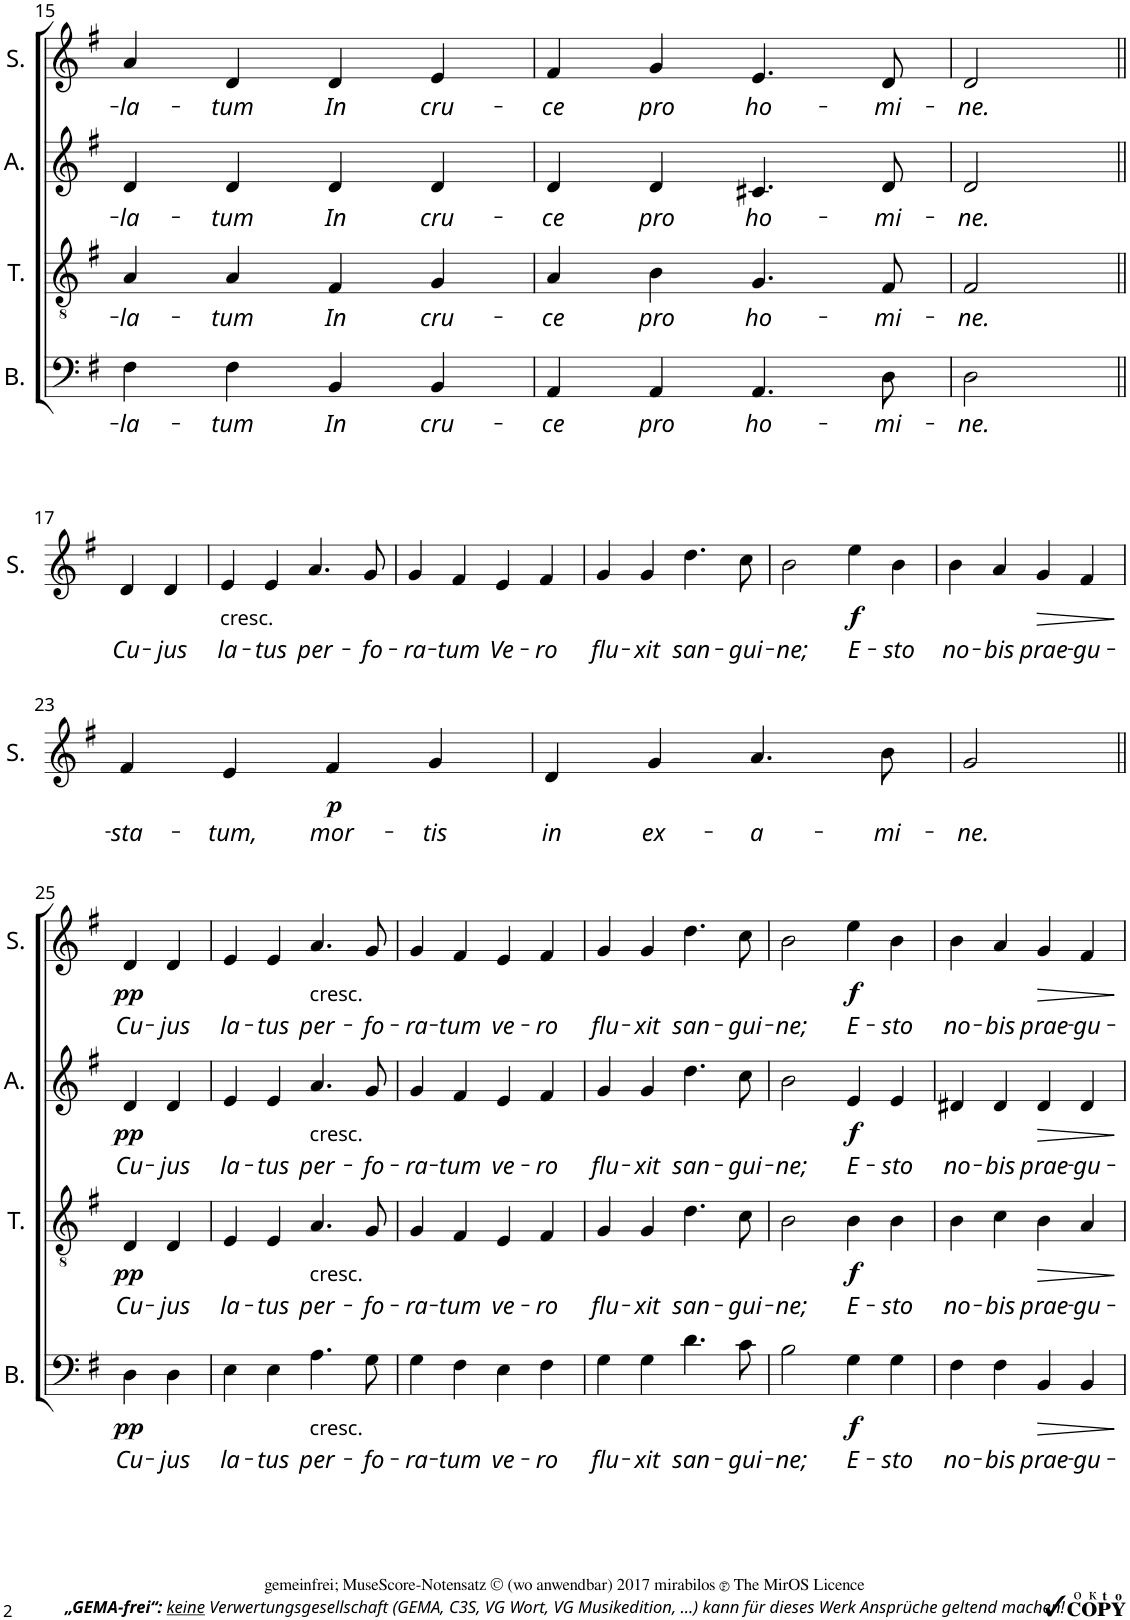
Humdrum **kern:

**kern	**text	**dynam	**kern	**text	**dynam	**kern	**text	**dynam	**kern	**text	**dynam
*part4	*part4	*part4	*part3	*part3	*part3	*part2	*part2	*part2	*part1	*part1	*part1
*staff4	*staff4	*staff4	*staff3	*staff3	*staff3	*staff2	*staff2	*staff2	*staff1	*staff1	*staff1
*I"Bass	*	*	*I"Tenor	*	*	*I"Alto	*	*	*I"Sopran	*	*
*I'B.	*	*	*I'T.	*	*	*I'A.	*	*	*I'S.	*	*
!!LO:PB:g=z
*clefF4	*	*	*clefGv2	*	*	*clefG2	*	*	*clefG2	*	*
*k[f#]	*	*	*k[f#]	*	*	*k[f#]	*	*	*k[f#]	*	*
*M4/4	*	*	*M4/4	*	*	*M4/4	*	*	*M4/4	*	*
=15	=15	=15	=15	=15	=15	=15	=15	=15	=15	=15	=15
!	!LO:LY:b	!	!	!LO:LY:b	!	!	!LO:LY:b	!	!	!LO:LY:b	!
4F#\	-la-	.	4A/	-la-	.	4d/	-la-	.	4a/	-la-	.
!	!LO:LY:b	!	!	!LO:LY:b	!	!	!LO:LY:b	!	!	!LO:LY:b	!
4F#\	-tum	.	4A/	-tum	.	4d/	-tum	.	4d/	-tum	.
!	!LO:LY:b	!	!	!LO:LY:b	!	!	!LO:LY:b	!	!	!LO:LY:b	!
4BB/	In	.	4F#/	In	.	4d/	In	.	4d/	In	.
!	!LO:LY:b	!	!	!LO:LY:b	!	!	!LO:LY:b	!	!	!LO:LY:b	!
4BB/	cru-	.	4G/	cru-	.	4d/	cru-	.	4e/	cru-	.
=16	=16	=16	=16	=16	=16	=16	=16	=16	=16	=16	=16
!	!LO:LY:b	!	!	!LO:LY:b	!	!	!LO:LY:b	!	!	!LO:LY:b	!
4AA/	-ce	.	4A/	-ce	.	4d/	-ce	.	4f#/	-ce	.
!	!LO:LY:b	!	!	!LO:LY:b	!	!	!LO:LY:b	!	!	!LO:LY:b	!
4AA/	pro	.	4B\	pro	.	4d/	pro	.	4g/	pro	.
!	!LO:LY:b	!	!	!LO:LY:b	!	!	!LO:LY:b	!	!	!LO:LY:b	!
4.AA/	ho-	.	4.G/	ho-	.	4.c#X/	ho-	.	4.e/	ho-	.
!	!LO:LY:b	!	!	!LO:LY:b	!	!	!LO:LY:b	!	!	!LO:LY:b	!
8D\	-mi-	.	8F#/	-mi-	.	8d/	-mi-	.	8d/	-mi-	.
=17	=17	=17	=17	=17	=17	=17	=17	=17	=17	=17	=17
!	!LO:LY:b	!	!	!LO:LY:b	!	!	!LO:LY:b	!	!	!LO:LY:b	!
2D\	-ne.	.	2F#/	-ne.	.	2d/	-ne.	.	2d/	-ne.	.
!!LO:LB:g=z
=17||	=17||	=17||	=17||	=17||	=17||	=17||	=17||	=17||	=17||	=17||	=17||
!	!	!	!	!	!	!	!	!	!	!LO:LY:b	!
1r	.	.	1r	.	.	1r	.	.	4d/	Cu-	.
!	!	!	!	!	!	!	!	!	!	!LO:LY:b	!
.	.	.	.	.	.	.	.	.	4d/	-jus	.
.	.	.	.	.	.	.	.	.	2ryy	.	.
=18	=18	=18	=18	=18	=18	=18	=18	=18	=18	=18	=18
!	!	!	!	!	!	!	!	!	!LO:TX:b:t=cresc.	!	!
!	!	!	!	!	!	!	!	!	!	!LO:LY:b	!
1r	.	.	1r	.	.	1r	.	.	4e/	la-	.
!	!	!	!	!	!	!	!	!	!	!LO:LY:b	!
.	.	.	.	.	.	.	.	.	4e/	-tus	.
!	!	!	!	!	!	!	!	!	!	!LO:LY:b	!
.	.	.	.	.	.	.	.	.	4.a/	per-	.
!	!	!	!	!	!	!	!	!	!	!LO:LY:b	!
.	.	.	.	.	.	.	.	.	8g/	-fo-	.
=19	=19	=19	=19	=19	=19	=19	=19	=19	=19	=19	=19
!	!	!	!	!	!	!	!	!	!	!LO:LY:b	!
1r	.	.	1r	.	.	1r	.	.	4g/	-ra-	.
!	!	!	!	!	!	!	!	!	!	!LO:LY:b	!
.	.	.	.	.	.	.	.	.	4f#/	-tum	.
!	!	!	!	!	!	!	!	!	!	!LO:LY:b	!
.	.	.	.	.	.	.	.	.	4e/	Ve-	.
!	!	!	!	!	!	!	!	!	!	!LO:LY:b	!
.	.	.	.	.	.	.	.	.	4f#/	-ro	.
=20	=20	=20	=20	=20	=20	=20	=20	=20	=20	=20	=20
!	!	!	!	!	!	!	!	!	!	!LO:LY:b	!
1r	.	.	1r	.	.	1r	.	.	4g/	flu-	.
!	!	!	!	!	!	!	!	!	!	!LO:LY:b	!
.	.	.	.	.	.	.	.	.	4g/	-xit	.
!	!	!	!	!	!	!	!	!	!	!LO:LY:b	!
.	.	.	.	.	.	.	.	.	4.dd\	san-	.
!	!	!	!	!	!	!	!	!	!	!LO:LY:b	!
.	.	.	.	.	.	.	.	.	8cc\	-gui-	.
=21	=21	=21	=21	=21	=21	=21	=21	=21	=21	=21	=21
!	!	!	!	!	!	!	!	!	!	!LO:LY:b	!
1r	.	.	1r	.	.	1r	.	.	2b\	-ne;	.
!	!	!	!	!	!	!	!	!	!	!LO:LY:b	!LO:DY:b
.	.	.	.	.	.	.	.	.	4ee\	E-	f
!	!	!	!	!	!	!	!	!	!	!LO:LY:b	!
.	.	.	.	.	.	.	.	.	4b\	-sto	.
=22	=22	=22	=22	=22	=22	=22	=22	=22	=22	=22	=22
!	!	!	!	!	!	!	!	!	!	!LO:LY:b	!
1r	.	.	1r	.	.	1r	.	.	4b\	no-	.
!	!	!	!	!	!	!	!	!	!	!LO:LY:b	!
.	.	.	.	.	.	.	.	.	4a/	-bis	.
!	!	!	!	!	!	!	!	!	!	!LO:LY:b	!LO:HP:b
.	.	.	.	.	.	.	.	.	4g/	prae-	>
!	!	!	!	!	!	!	!	!	!	!LO:LY:b	!
.	.	.	.	.	.	.	.	.	4f#/	-gu-	.
.	.	.	.	.	.	.	.	.	.	.	]
!!LO:LB:g=z
=23	=23	=23	=23	=23	=23	=23	=23	=23	=23	=23	=23
!	!	!	!	!	!	!	!	!	!	!LO:LY:b	!
1r	.	.	1r	.	.	1r	.	.	4f#/	-sta-	.
!	!	!	!	!	!	!	!	!	!	!LO:LY:b	!
.	.	.	.	.	.	.	.	.	4e/	-tum,	.
!	!	!	!	!	!	!	!	!	!	!LO:LY:b	!LO:DY:b
.	.	.	.	.	.	.	.	.	4f#/	mor-	p
!	!	!	!	!	!	!	!	!	!	!LO:LY:b	!
.	.	.	.	.	.	.	.	.	4g/	-tis	.
=24	=24	=24	=24	=24	=24	=24	=24	=24	=24	=24	=24
!	!	!	!	!	!	!	!	!	!	!LO:LY:b	!
1r	.	.	1r	.	.	1r	.	.	4d/	in	.
!	!	!	!	!	!	!	!	!	!	!LO:LY:b	!
.	.	.	.	.	.	.	.	.	4g/	ex-	.
!	!	!	!	!	!	!	!	!	!	!LO:LY:b	!
.	.	.	.	.	.	.	.	.	4.a/	-a-	.
!	!	!	!	!	!	!	!	!	!	!LO:LY:b	!
.	.	.	.	.	.	.	.	.	8b\	-mi-	.
=25	=25	=25	=25	=25	=25	=25	=25	=25	=25	=25	=25
!	!	!	!	!	!	!	!	!	!	!LO:LY:b	!
1r	.	.	1r	.	.	1r	.	.	2g/	-ne.	.
.	.	.	.	.	.	.	.	.	2ryy	.	.
!!LO:LB:g=z
=25||	=25||	=25||	=25||	=25||	=25||	=25||	=25||	=25||	=25||	=25||	=25||
!	!LO:LY:b	!LO:DY:b	!	!LO:LY:b	!LO:DY:b	!	!LO:LY:b	!LO:DY:b	!	!LO:LY:b	!LO:DY:b
4D\	Cu-	pp	4D/	Cu-	pp	4d/	Cu-	pp	4d/	Cu-	pp
!	!LO:LY:b	!	!	!LO:LY:b	!	!	!LO:LY:b	!	!	!LO:LY:b	!
4D\	-jus	.	4D/	-jus	.	4d/	-jus	.	4d/	-jus	.
=26	=26	=26	=26	=26	=26	=26	=26	=26	=26	=26	=26
!	!LO:LY:b	!	!	!LO:LY:b	!	!	!LO:LY:b	!	!	!LO:LY:b	!
4E\	la-	.	4E/	la-	.	4e/	la-	.	4e/	la-	.
!	!LO:LY:b	!	!	!LO:LY:b	!	!	!LO:LY:b	!	!	!LO:LY:b	!
4E\	-tus	.	4E/	-tus	.	4e/	-tus	.	4e/	-tus	.
!	!	!	!	!	!	!	!	!	!LO:TX:b:t=cresc.	!	!
!	!	!	!	!	!	!LO:TX:b:t=cresc.	!	!	!	!	!
!	!	!	!LO:TX:b:t=cresc.	!	!	!	!	!	!	!	!
!LO:TX:b:t=cresc.	!	!	!	!	!	!	!	!	!	!	!
!	!LO:LY:b	!	!	!LO:LY:b	!	!	!LO:LY:b	!	!	!LO:LY:b	!
4.A\	per-	.	4.A/	per-	.	4.a/	per-	.	4.a/	per-	.
!	!LO:LY:b	!	!	!LO:LY:b	!	!	!LO:LY:b	!	!	!LO:LY:b	!
8G\	-fo-	.	8G/	-fo-	.	8g/	-fo-	.	8g/	-fo-	.
=27	=27	=27	=27	=27	=27	=27	=27	=27	=27	=27	=27
!	!LO:LY:b	!	!	!LO:LY:b	!	!	!LO:LY:b	!	!	!LO:LY:b	!
4G\	-ra-	.	4G/	-ra-	.	4g/	-ra-	.	4g/	-ra-	.
!	!LO:LY:b	!	!	!LO:LY:b	!	!	!LO:LY:b	!	!	!LO:LY:b	!
4F#\	-tum	.	4F#/	-tum	.	4f#/	-tum	.	4f#/	-tum	.
!	!LO:LY:b	!	!	!LO:LY:b	!	!	!LO:LY:b	!	!	!LO:LY:b	!
4E\	ve-	.	4E/	ve-	.	4e/	ve-	.	4e/	ve-	.
!	!LO:LY:b	!	!	!LO:LY:b	!	!	!LO:LY:b	!	!	!LO:LY:b	!
4F#\	-ro	.	4F#/	-ro	.	4f#/	-ro	.	4f#/	-ro	.
=28	=28	=28	=28	=28	=28	=28	=28	=28	=28	=28	=28
!	!LO:LY:b	!	!	!LO:LY:b	!	!	!LO:LY:b	!	!	!LO:LY:b	!
4G\	flu-	.	4G/	flu-	.	4g/	flu-	.	4g/	flu-	.
!	!LO:LY:b	!	!	!LO:LY:b	!	!	!LO:LY:b	!	!	!LO:LY:b	!
4G\	-xit	.	4G/	-xit	.	4g/	-xit	.	4g/	-xit	.
!	!LO:LY:b	!	!	!LO:LY:b	!	!	!LO:LY:b	!	!	!LO:LY:b	!
4.d\	san-	.	4.d\	san-	.	4.dd\	san-	.	4.dd\	san-	.
!	!LO:LY:b	!	!	!LO:LY:b	!	!	!LO:LY:b	!	!	!LO:LY:b	!
8c\	-gui-	.	8c\	-gui-	.	8cc\	-gui-	.	8cc\	-gui-	.
=29	=29	=29	=29	=29	=29	=29	=29	=29	=29	=29	=29
!	!LO:LY:b	!	!	!LO:LY:b	!	!	!LO:LY:b	!	!	!LO:LY:b	!
2B\	-ne;	.	2B\	-ne;	.	2b\	-ne;	.	2b\	-ne;	.
!	!LO:LY:b	!LO:DY:b	!	!LO:LY:b	!LO:DY:b	!	!LO:LY:b	!LO:DY:b	!	!LO:LY:b	!LO:DY:b
4G\	E-	f	4B\	E-	f	4e/	E-	f	4ee\	E-	f
!	!LO:LY:b	!	!	!LO:LY:b	!	!	!LO:LY:b	!	!	!LO:LY:b	!
4G\	-sto	.	4B\	-sto	.	4e/	-sto	.	4b\	-sto	.
=30	=30	=30	=30	=30	=30	=30	=30	=30	=30	=30	=30
!	!LO:LY:b	!	!	!LO:LY:b	!	!	!LO:LY:b	!	!	!LO:LY:b	!
4F#\	no-	.	4B\	no-	.	4d#X/	no-	.	4b\	no-	.
!	!LO:LY:b	!	!	!LO:LY:b	!	!	!LO:LY:b	!	!	!LO:LY:b	!
4F#\	-bis	.	4c\	-bis	.	4d#/	-bis	.	4a/	-bis	.
!	!LO:LY:b	!LO:HP:b	!	!LO:LY:b	!LO:HP:b	!	!LO:LY:b	!LO:HP:b	!	!LO:LY:b	!LO:HP:b
4BB/	prae-	>	4B\	prae-	>	4d#/	prae-	>	4g/	prae-	>
!	!LO:LY:b	!	!	!LO:LY:b	!	!	!LO:LY:b	!	!	!LO:LY:b	!
4BB/	-gu-	.	4A/	-gu-	.	4d#/	-gu-	.	4f#/	-gu-	.
.	.	]	.	.	]	.	.	]	.	.	]
=	=	=	=	=	=	=	=	=	=	=	=
*-	*-	*-	*-	*-	*-	*-	*-	*-	*-	*-	*-
